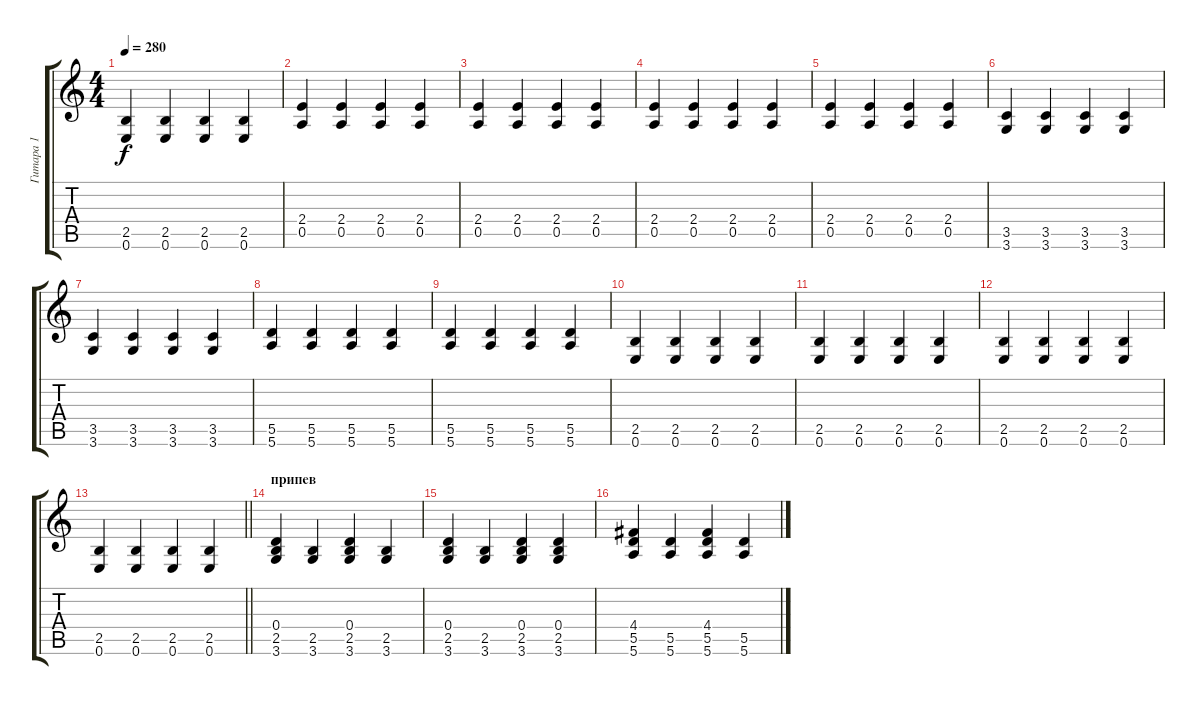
\track ("Гитара 1" "Гитара 1") {instrument distortionguitar}
\staff {score tabs}
\tuning (E4 B3 G3 D3 A2 E2) {hide}
\ts (4 4)
\tempo 280
\clef g2
\ks c
(2.5 0.6).4{dy f} (2.5 0.6).4 (2.5 0.6).4 (2.5 0.6).4 |
(2.4 0.5).4 (2.4 0.5).4 (2.4 0.5).4 (2.4 0.5).4 |
(2.4 0.5).4 (2.4 0.5).4 (2.4 0.5).4 (2.4 0.5).4 |
(2.4 0.5).4 (2.4 0.5).4 (2.4 0.5).4 (2.4 0.5).4 |
(2.4 0.5).4 (2.4 0.5).4 (2.4 0.5).4 (2.4 0.5).4 |
(3.5 3.6).4 (3.5 3.6).4 (3.5 3.6).4 (3.5 3.6).4 |
(3.5 3.6).4 (3.5 3.6).4 (3.5 3.6).4 (3.5 3.6).4 |
(5.5 5.6).4 (5.5 5.6).4 (5.5 5.6).4 (5.5 5.6).4 |
(5.5 5.6).4 (5.5 5.6).4 (5.5 5.6).4 (5.5 5.6).4 |
(2.5 0.6).4 (2.5 0.6).4 (2.5 0.6).4 (2.5 0.6).4 |
(2.5 0.6).4 (2.5 0.6).4 (2.5 0.6).4 (2.5 0.6).4 |
(2.5 0.6).4 (2.5 0.6).4 (2.5 0.6).4 (2.5 0.6).4 |
\barLineRight lightlight
(2.5 0.6).4 (2.5 0.6).4 (2.5 0.6).4 (2.5 0.6).4 |
\section ("" "припев")
(0.4 2.5 3.6).4 (2.5 3.6).4 (0.4 2.5 3.6).4 (2.5 3.6).4 |
(0.4 2.5 3.6).4 (2.5 3.6).4 (0.4 2.5 3.6).4 (0.4 2.5 3.6).4 |
(4.4 5.5 5.6).4 (5.5 5.6).4 (4.4 5.5 5.6).4 (5.5 5.6).4
